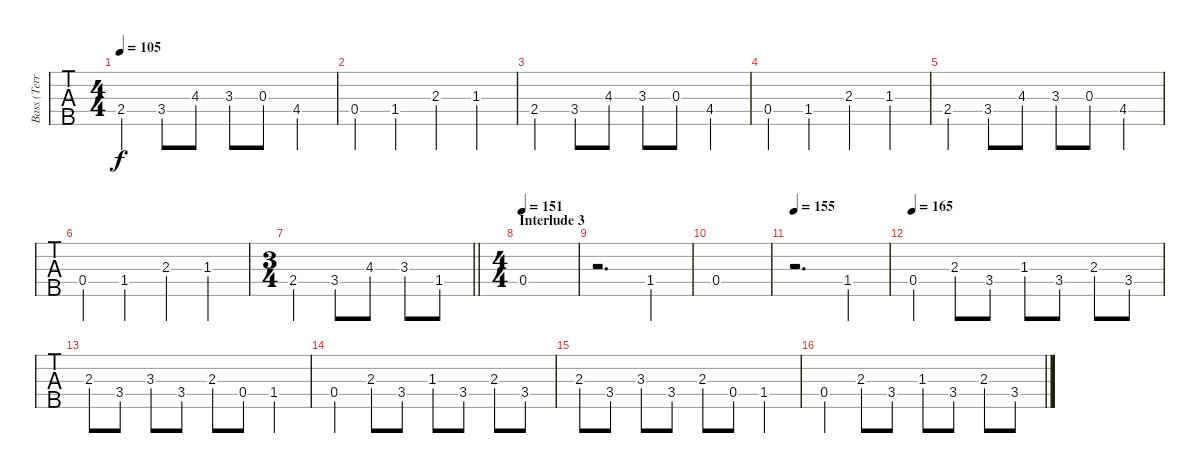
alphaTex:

\track ("Bass (Terry Butler)" "Bass (Terr") {instrument electricbassfinger}
\staff {tabs}
\tuning (F2 C2 G1 D1 A0) {hide}
\ts (4 4)
\tempo 105
\clef f4
\ks c
2.4.4{dy f} 3.4.8 4.3.8 3.3.8 0.3.8 4.4.4 |
0.4.4 1.4.4 2.3.4 1.3.4 |
2.4.4 3.4.8 4.3.8 3.3.8 0.3.8 4.4.4 |
0.4.4 1.4.4 2.3.4 1.3.4 |
2.4.4 3.4.8 4.3.8 3.3.8 0.3.8 4.4.4 |
0.4.4 1.4.4 2.3.4 1.3.4 |
\ts (3 4)
\barLineRight lightlight
2.4.4 3.4.8 4.3.8 3.3.8 1.4.8 |
\ts (4 4)
\section ("" "Interlude 3")
\tempo 151
0.4.1 |
r.2{d} 1.4.4 |
0.4.1 |
\tempo 155
r.2{d} 1.4.4 |
\tempo 165
0.4.4 2.3.8 3.4.8 1.3.8 3.4.8 2.3.8 3.4.8 |
2.3.8 3.4.8 3.3.8 3.4.8 2.3.8 0.4.8 1.4.4 |
0.4.4 2.3.8 3.4.8 1.3.8 3.4.8 2.3.8 3.4.8 |
2.3.8 3.4.8 3.3.8 3.4.8 2.3.8 0.4.8 1.4.4 |
0.4.4 2.3.8 3.4.8 1.3.8 3.4.8 2.3.8 3.4.8
